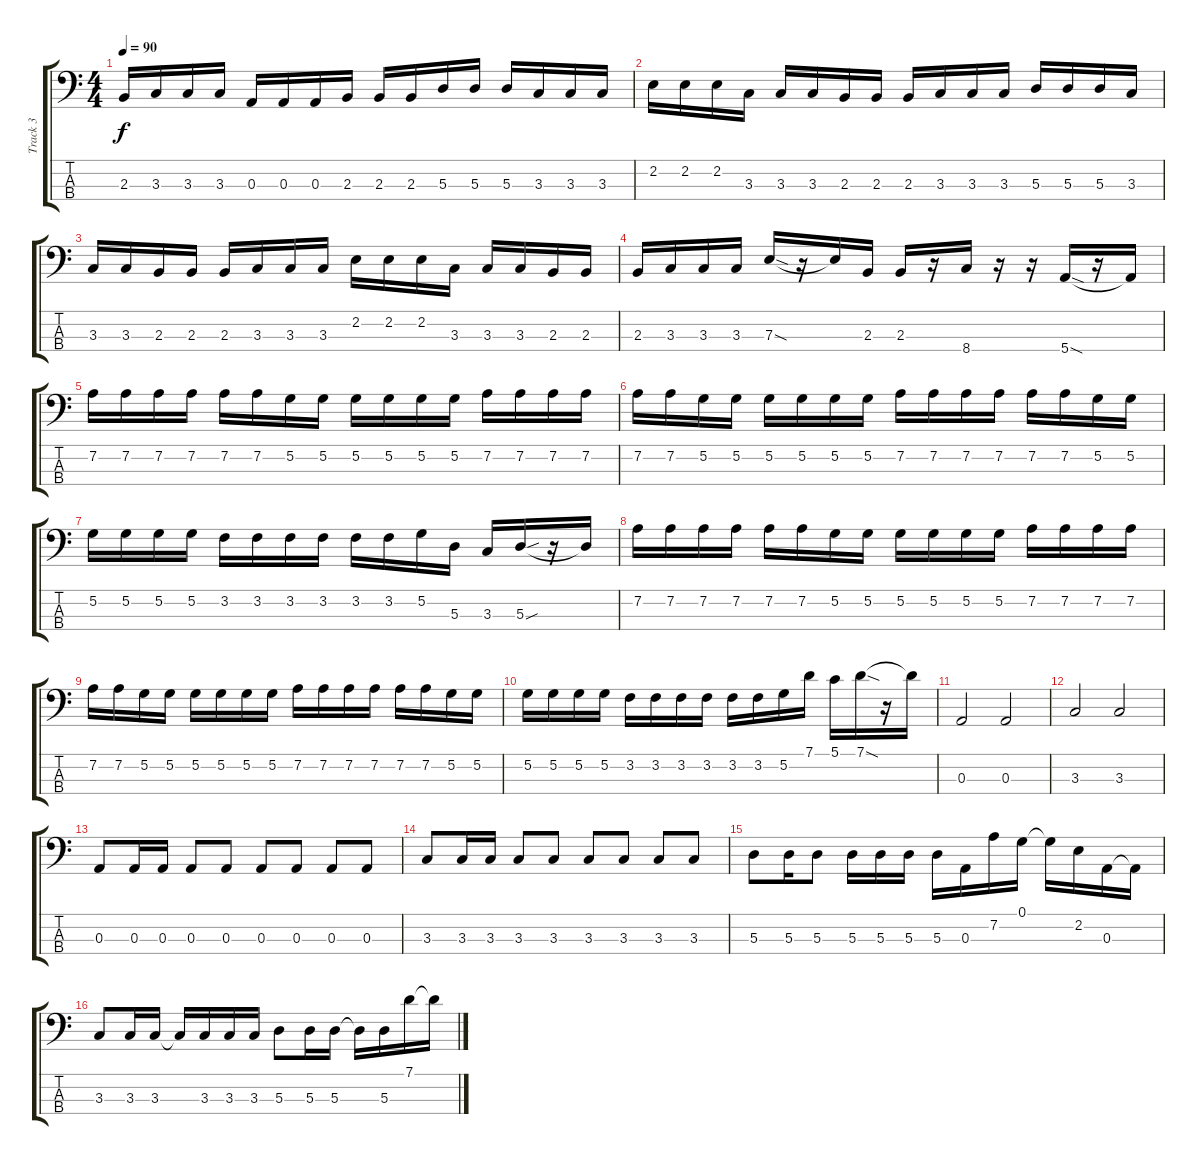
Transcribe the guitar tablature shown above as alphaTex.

\track ("Track 3" "Track 3") {instrument electricbassfinger}
\staff {score tabs}
\tuning (G2 D2 A1 E1) {hide}
\ts (4 4)
\tempo 90
\clef f4
\ks c
2.3.16{dy f} 3.3.16 3.3.16 3.3.16 0.3.16 0.3.16 0.3.16 2.3.16 2.3.16 2.3.16 5.3.16 5.3.16 5.3.16 3.3.16 3.3.16 3.3.16 |
2.2.16 2.2.16 2.2.16 3.3.16 3.3.16 3.3.16 2.3.16 2.3.16 2.3.16 3.3.16 3.3.16 3.3.16 5.3.16 5.3.16 5.3.16 3.3.16 |
3.3.16 3.3.16 2.3.16 2.3.16 2.3.16 3.3.16 3.3.16 3.3.16 2.2.16 2.2.16 2.2.16 3.3.16 3.3.16 3.3.16 2.3.16 2.3.16 |
2.3.16 3.3.16 3.3.16 3.3.16 7.3{sod}.16 r.16 7.3{t}.16 2.3.16 2.3.16 r.16 8.4.16 r.16 r.16 5.4{sod}.16 r.16 5.4{t}.16 |
7.2.16 7.2.16 7.2.16 7.2.16 7.2.16 7.2.16 5.2.16 5.2.16 5.2.16 5.2.16 5.2.16 5.2.16 7.2.16 7.2.16 7.2.16 7.2.16 |
7.2.16 7.2.16 5.2.16 5.2.16 5.2.16 5.2.16 5.2.16 5.2.16 7.2.16 7.2.16 7.2.16 7.2.16 7.2.16 7.2.16 5.2.16 5.2.16 |
5.2.16 5.2.16 5.2.16 5.2.16 3.2.16 3.2.16 3.2.16 3.2.16 3.2.16 3.2.16 5.2.16 5.3.16 3.3.16 5.3{sou}.16 r.16 5.3{t}.16 |
7.2.16 7.2.16 7.2.16 7.2.16 7.2.16 7.2.16 5.2.16 5.2.16 5.2.16 5.2.16 5.2.16 5.2.16 7.2.16 7.2.16 7.2.16 7.2.16 |
7.2.16 7.2.16 5.2.16 5.2.16 5.2.16 5.2.16 5.2.16 5.2.16 7.2.16 7.2.16 7.2.16 7.2.16 7.2.16 7.2.16 5.2.16 5.2.16 |
5.2.16 5.2.16 5.2.16 5.2.16 3.2.16 3.2.16 3.2.16 3.2.16 3.2.16 3.2.16 5.2.16 7.1.16 5.1.16 7.1{sod}.16 r.16 7.1{t}.16 |
0.3.2 0.3.2 |
3.3.2 3.3.2 |
0.3.8 0.3.16 0.3.16 0.3.8 0.3.8 0.3.8 0.3.8 0.3.8 0.3.8 |
3.3.8 3.3.16 3.3.16 3.3.8 3.3.8 3.3.8 3.3.8 3.3.8 3.3.8 |
5.3.8 5.3.16 5.3.8 5.3.16 5.3.16 5.3.16 5.3.16 0.3.16 7.2.16 0.1.16 0.1{t}.16 2.2.16 0.3.16 0.3{t}.16 |
3.3.8 3.3.16 3.3.16 3.3{t}.16 3.3.16 3.3.16 3.3.16 5.3.8 5.3.16 5.3.16 5.3{t}.16 5.3.16 7.1.16 7.1{t}.16
